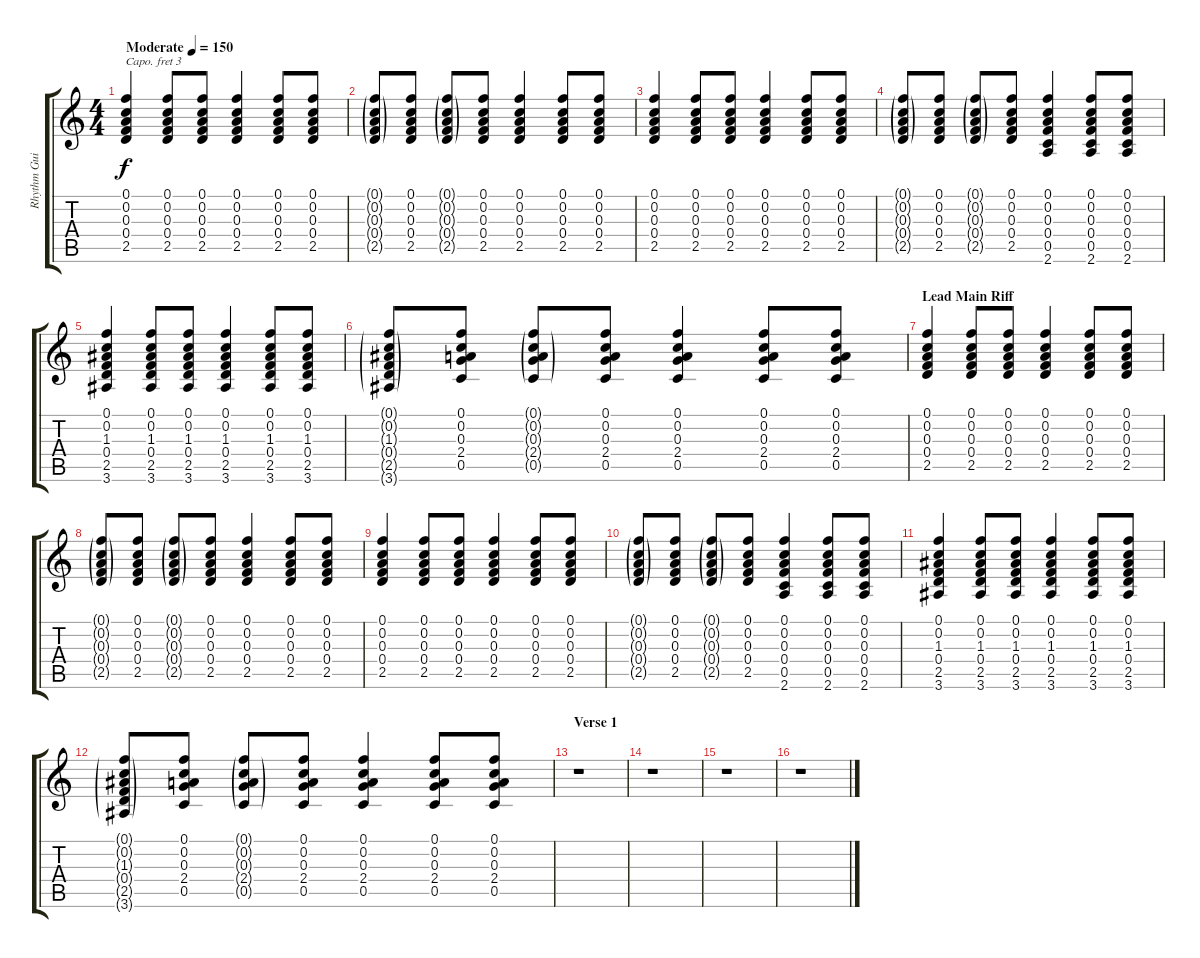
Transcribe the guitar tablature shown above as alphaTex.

\track ("Rhythm Guitar (Trevor)" "Rhythm Gui") {instrument acousticguitarsteel}
\staff {score tabs}
\capo 3
\tuning (D4 A3 Gb3 D3 A2 E2) {hide}
\ts (4 4)
\tempo (150 "Moderate")
\clef g2
\ks c
(0.1 0.2 0.3 0.4 2.5).4{dy f instrument acousticguitarsteel} (0.1 0.2 0.3 0.4 2.5).8 (0.1 0.2 0.3 0.4 2.5).8 (0.1 0.2 0.3 0.4 2.5).4 (0.1 0.2 0.3 0.4 2.5).8 (0.1 0.2 0.3 0.4 2.5).8 |
(0.1{g} 0.2{g} 0.3{g} 0.4{g} 2.5{g}).8 (0.1 0.2 0.3 0.4 2.5).8 (0.1{g} 0.2{g} 0.3{g} 0.4{g} 2.5{g}).8 (0.1 0.2 0.3 0.4 2.5).8 (0.1 0.2 0.3 0.4 2.5).4 (0.1 0.2 0.3 0.4 2.5).8 (0.1 0.2 0.3 0.4 2.5).8 |
(0.1 0.2 0.3 0.4 2.5).4 (0.1 0.2 0.3 0.4 2.5).8 (0.1 0.2 0.3 0.4 2.5).8 (0.1 0.2 0.3 0.4 2.5).4 (0.1 0.2 0.3 0.4 2.5).8 (0.1 0.2 0.3 0.4 2.5).8 |
(0.1{g} 0.2{g} 0.3{g} 0.4{g} 2.5{g}).8 (0.1 0.2 0.3 0.4 2.5).8 (0.1{g} 0.2{g} 0.3{g} 0.4{g} 2.5{g}).8 (0.1 0.2 0.3 0.4 2.5).8 (0.1 0.2 0.3 0.4 0.5 2.6).4 (0.1 0.2 0.3 0.4 0.5 2.6).8 (0.1 0.2 0.3 0.4 0.5 2.6).8 |
(0.1 0.2 1.3 0.4 2.5 3.6).4 (0.1 0.2 1.3 0.4 2.5 3.6).8 (0.1 0.2 1.3 0.4 2.5 3.6).8 (0.1 0.2 1.3 0.4 2.5 3.6).4 (0.1 0.2 1.3 0.4 2.5 3.6).8 (0.1 0.2 1.3 0.4 2.5 3.6).8 |
(0.1{g} 0.2{g} 1.3{g} 0.4{g} 2.5{g} 3.6{g}).8 (0.1 0.2 0.3 2.4 0.5).8 (0.1{g} 0.2{g} 0.3{g} 2.4{g} 0.5{g}).8 (0.1 0.2 0.3 2.4 0.5).8 (0.1 0.2 0.3 2.4 0.5).4 (0.1 0.2 0.3 2.4 0.5).8 (0.1 0.2 0.3 2.4 0.5).8 |
\section ("" "Lead Main Riff")
(0.1 0.2 0.3 0.4 2.5).4 (0.1 0.2 0.3 0.4 2.5).8 (0.1 0.2 0.3 0.4 2.5).8 (0.1 0.2 0.3 0.4 2.5).4 (0.1 0.2 0.3 0.4 2.5).8 (0.1 0.2 0.3 0.4 2.5).8 |
(0.1{g} 0.2{g} 0.3{g} 0.4{g} 2.5{g}).8 (0.1 0.2 0.3 0.4 2.5).8 (0.1{g} 0.2{g} 0.3{g} 0.4{g} 2.5{g}).8 (0.1 0.2 0.3 0.4 2.5).8 (0.1 0.2 0.3 0.4 2.5).4 (0.1 0.2 0.3 0.4 2.5).8 (0.1 0.2 0.3 0.4 2.5).8 |
(0.1 0.2 0.3 0.4 2.5).4 (0.1 0.2 0.3 0.4 2.5).8 (0.1 0.2 0.3 0.4 2.5).8 (0.1 0.2 0.3 0.4 2.5).4 (0.1 0.2 0.3 0.4 2.5).8 (0.1 0.2 0.3 0.4 2.5).8 |
(0.1{g} 0.2{g} 0.3{g} 0.4{g} 2.5{g}).8 (0.1 0.2 0.3 0.4 2.5).8 (0.1{g} 0.2{g} 0.3{g} 0.4{g} 2.5{g}).8 (0.1 0.2 0.3 0.4 2.5).8 (0.1 0.2 0.3 0.4 0.5 2.6).4 (0.1 0.2 0.3 0.4 0.5 2.6).8 (0.1 0.2 0.3 0.4 0.5 2.6).8 |
(0.1 0.2 1.3 0.4 2.5 3.6).4 (0.1 0.2 1.3 0.4 2.5 3.6).8 (0.1 0.2 1.3 0.4 2.5 3.6).8 (0.1 0.2 1.3 0.4 2.5 3.6).4 (0.1 0.2 1.3 0.4 2.5 3.6).8 (0.1 0.2 1.3 0.4 2.5 3.6).8 |
(0.1{g} 0.2{g} 1.3{g} 0.4{g} 2.5{g} 3.6{g}).8 (0.1 0.2 0.3 2.4 0.5).8 (0.1{g} 0.2{g} 0.3{g} 2.4{g} 0.5{g}).8 (0.1 0.2 0.3 2.4 0.5).8 (0.1 0.2 0.3 2.4 0.5).4 (0.1 0.2 0.3 2.4 0.5).8 (0.1 0.2 0.3 2.4 0.5).8 |
\section ("" "Verse 1")
r.1 |
r.1 |
r.1 |
r.1
